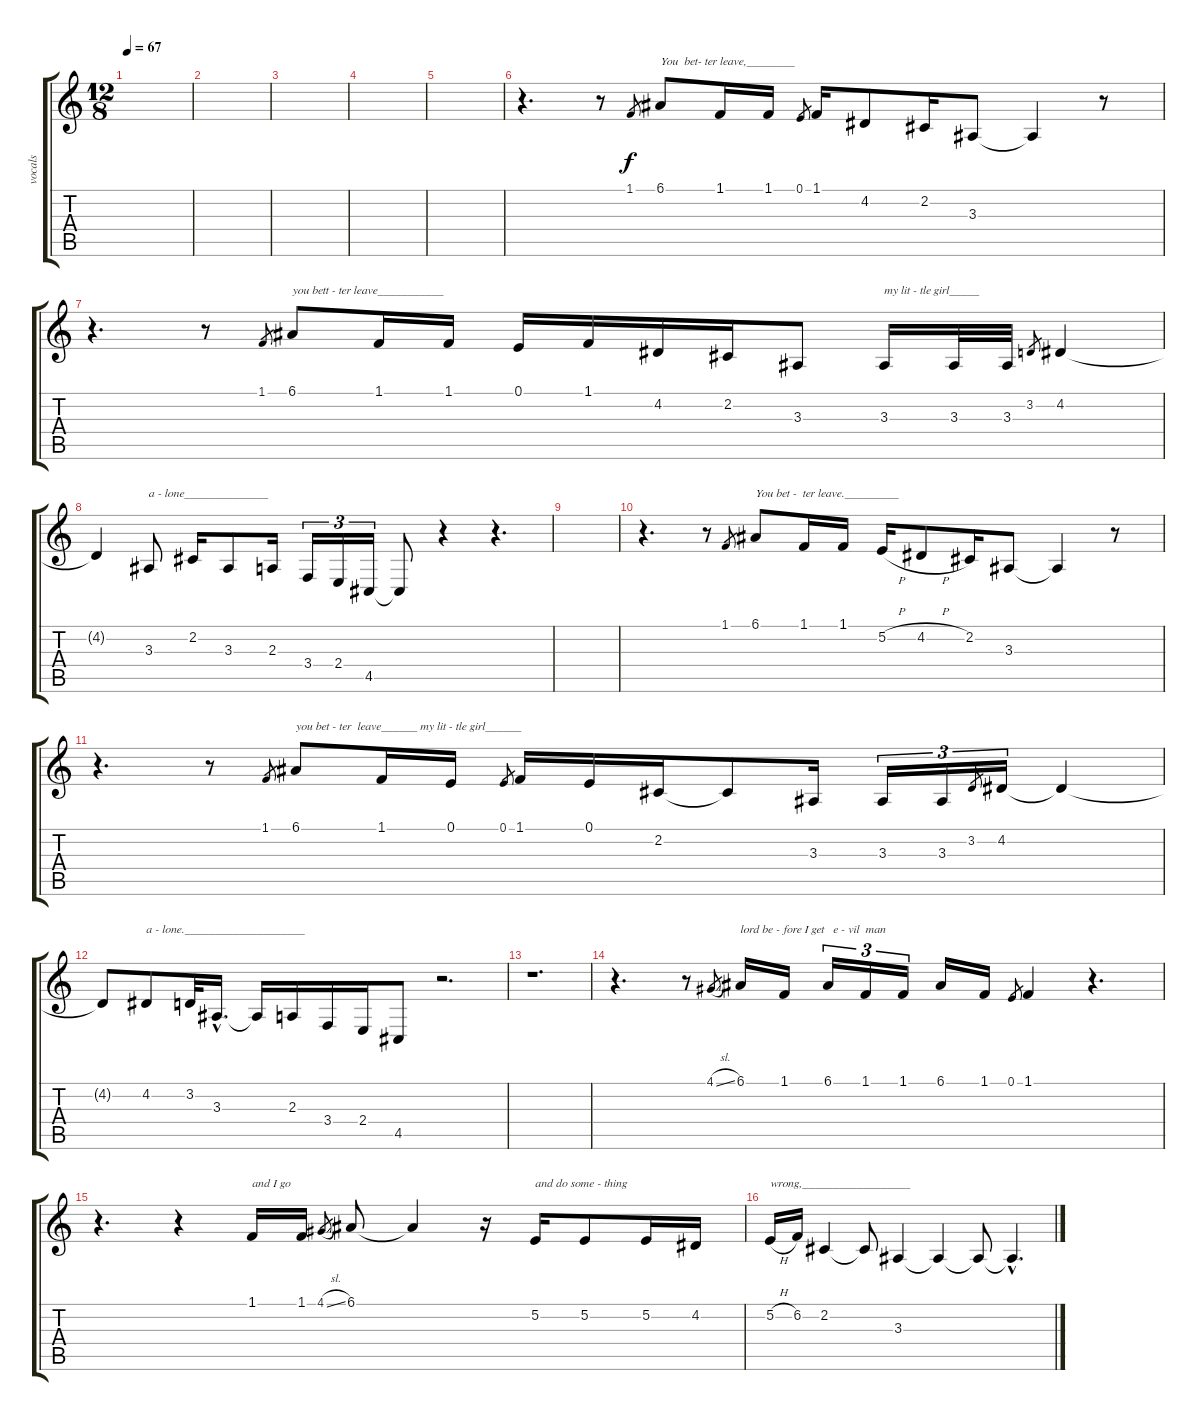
\track ("vocals" "vocals") {instrument flute}
\staff {score tabs}
\tuning (E4 B3 G3 D3 A2 E2) {hide}
\ts (12 8)
\tempo 67
\clef g2
\ks c
|
|
|
|
|
r.4{d} r.8 1.1.8{gr} 6.1.8{txt "You  bet- ter leave,________"} 1.1.16 1.1.16 0.1.8{gr} 1.1.16 4.2.8 2.2.16 3.3.8 3.3{t}.4 r.8 |
r.4{d} r.8 1.1.8{gr} 6.1.8{txt "you bett - ter leave___________"} 1.1.16 1.1.16 0.1.16 1.1.16 4.2.16 2.2.16 3.3.8 3.3.16{txt "my lit - tle girl_____"} 3.3.32 3.3.32 3.2.8{gr} 4.2.4 |
4.2{t}.4 3.3.8{txt "a - lone______________"} 2.2.16 3.3.8 2.3.16 3.4.16{tu (3 2)} 2.4.16{tu (3 2)} 4.5.16{tu (3 2)} 4.5{t}.8 r.4 r.4{d} |
|
r.4{d} r.8 1.1.8{gr} 6.1.8{txt "You bet -  ter leave._________"} 1.1.16 1.1.16 5.2{h}.16 4.2{h}.8 2.2.16 3.3.8 3.3{t}.4 r.8 |
r.4{d} r.8 1.1.8{gr} 6.1.8{txt "you bet - ter  leave______ my lit - tle girl______"} 1.1.16 0.1.16 0.1.8{gr} 1.1.16 0.1.16 2.2.16 2.2{t}.8 3.3.16 3.3.16{tu (3 2)} 3.3.16{tu (3 2)} 3.2.8{gr} 4.2.16{tu (3 2)} 4.2{t}.4 |
4.2{t}.8 4.2.8{txt "a - lone.____________________"} 3.2.32 3.3{hac}.16{d} 3.3{t}.16 2.3.16 3.4.16 2.4.16 4.5.8 r.2{d} |
r.1{d} |
r.4{d} r.8 4.1{sl}.8{gr} 6.1.16{txt "lord be - fore I get   e - vil  man"} 1.1.16 6.1.16{tu (3 2)} 1.1.16{tu (3 2)} 1.1.16{tu (3 2)} 6.1.16 1.1.16 0.1.8{gr} 1.1.4 r.4{d} |
r.4{d} r.4 1.1.16{txt "and I go"} 1.1.16 4.1{sl}.8{gr} 6.1.8 6.1{t}.4 r.16 5.2.16{txt "and do some - thing"} 5.2.8 5.2.16 4.2.16 |
5.2{h}.16{txt "wrong,__________________"} 6.2.16 2.2.4 2.2{t}.8 3.3.4 3.3{t}.4 3.3{t}.8 3.3{hac t}.4{d}
